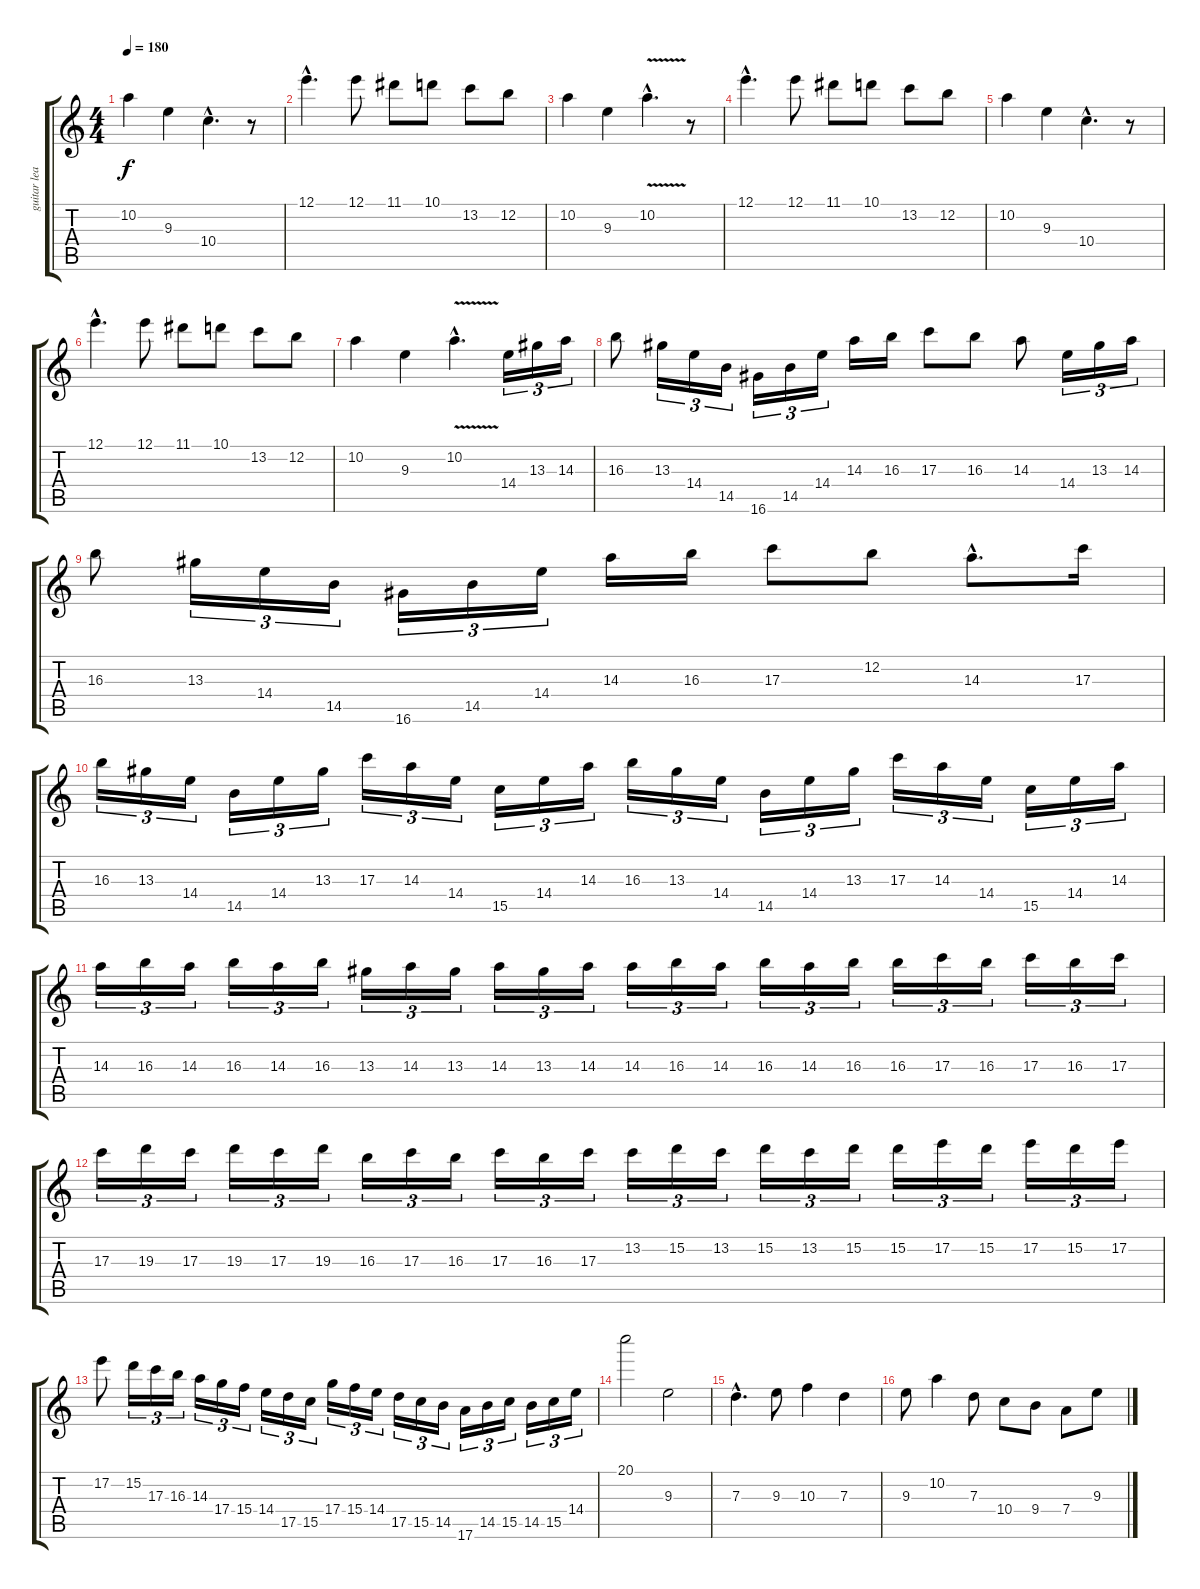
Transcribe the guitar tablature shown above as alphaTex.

\track ("guitar lead r" "guitar lea") {instrument overdrivenguitar}
\staff {score tabs}
\tuning (E4 B3 G3 D3 A2 E2) {hide}
\ts (4 4)
\tempo 180
\clef g2
\ks c
10.2.4{dy f} 9.3.4 10.4{hac}.4{d} r.8 |
12.1{hac}.4{d} 12.1.8 11.1.8 10.1.8 13.2.8 12.2.8 |
10.2.4 9.3.4 10.2{v hac}.4{d} r.8 |
12.1{hac}.4{d} 12.1.8 11.1.8 10.1.8 13.2.8 12.2.8 |
10.2.4 9.3.4 10.4{hac}.4{d} r.8 |
12.1{hac}.4{d} 12.1.8 11.1.8 10.1.8 13.2.8 12.2.8 |
10.2.4 9.3.4 10.2{v hac}.4{d} 14.4.16{tu (3 2)} 13.3.16{tu (3 2)} 14.3.16{tu (3 2)} |
16.3.8 13.3.16{tu (3 2)} 14.4.16{tu (3 2)} 14.5.16{tu (3 2)} 16.6.16{tu (3 2)} 14.5.16{tu (3 2)} 14.4.16{tu (3 2)} 14.3.16 16.3.16 17.3.8 16.3.8 14.3.8 14.4.16{tu (3 2)} 13.3.16{tu (3 2)} 14.3.16{tu (3 2)} |
16.3.8 13.3.16{tu (3 2)} 14.4.16{tu (3 2)} 14.5.16{tu (3 2)} 16.6.16{tu (3 2)} 14.5.16{tu (3 2)} 14.4.16{tu (3 2)} 14.3.16 16.3.16 17.3.8 12.2.8 14.3{hac}.8{d} 17.3.16 |
16.3.16{tu (3 2) volume 16} 13.3.16{tu (3 2)} 14.4.16{tu (3 2)} 14.5.16{tu (3 2)} 14.4.16{tu (3 2)} 13.3.16{tu (3 2)} 17.3.16{tu (3 2)} 14.3.16{tu (3 2)} 14.4.16{tu (3 2)} 15.5.16{tu (3 2)} 14.4.16{tu (3 2)} 14.3.16{tu (3 2)} 16.3.16{tu (3 2)} 13.3.16{tu (3 2)} 14.4.16{tu (3 2)} 14.5.16{tu (3 2)} 14.4.16{tu (3 2)} 13.3.16{tu (3 2)} 17.3.16{tu (3 2)} 14.3.16{tu (3 2)} 14.4.16{tu (3 2)} 15.5.16{tu (3 2)} 14.4.16{tu (3 2)} 14.3.16{tu (3 2)} |
14.3.16{tu (3 2)} 16.3.16{tu (3 2)} 14.3.16{tu (3 2)} 16.3.16{tu (3 2)} 14.3.16{tu (3 2)} 16.3.16{tu (3 2)} 13.3.16{tu (3 2)} 14.3.16{tu (3 2)} 13.3.16{tu (3 2)} 14.3.16{tu (3 2)} 13.3.16{tu (3 2)} 14.3.16{tu (3 2)} 14.3.16{tu (3 2)} 16.3.16{tu (3 2)} 14.3.16{tu (3 2)} 16.3.16{tu (3 2)} 14.3.16{tu (3 2)} 16.3.16{tu (3 2)} 16.3.16{tu (3 2)} 17.3.16{tu (3 2)} 16.3.16{tu (3 2)} 17.3.16{tu (3 2)} 16.3.16{tu (3 2)} 17.3.16{tu (3 2)} |
17.3.16{tu (3 2)} 19.3.16{tu (3 2)} 17.3.16{tu (3 2)} 19.3.16{tu (3 2)} 17.3.16{tu (3 2)} 19.3.16{tu (3 2)} 16.3.16{tu (3 2)} 17.3.16{tu (3 2)} 16.3.16{tu (3 2)} 17.3.16{tu (3 2)} 16.3.16{tu (3 2)} 17.3.16{tu (3 2)} 13.2.16{tu (3 2)} 15.2.16{tu (3 2)} 13.2.16{tu (3 2)} 15.2.16{tu (3 2)} 13.2.16{tu (3 2)} 15.2.16{tu (3 2)} 15.2.16{tu (3 2)} 17.2.16{tu (3 2)} 15.2.16{tu (3 2)} 17.2.16{tu (3 2)} 15.2.16{tu (3 2)} 17.2.16{tu (3 2)} |
17.2.8 15.2.16{tu (3 2)} 17.3.16{tu (3 2)} 16.3.16{tu (3 2)} 14.3.16{tu (3 2)} 17.4.16{tu (3 2)} 15.4.16{tu (3 2)} 14.4.16{tu (3 2)} 17.5.16{tu (3 2)} 15.5.16{tu (3 2)} 17.4.16{tu (3 2)} 15.4.16{tu (3 2)} 14.4.16{tu (3 2)} 17.5.16{tu (3 2)} 15.5.16{tu (3 2)} 14.5.16{tu (3 2)} 17.6.16{tu (3 2)} 14.5.16{tu (3 2)} 15.5.16{tu (3 2)} 14.5.16{tu (3 2)} 15.5.16{tu (3 2)} 14.4.16{tu (3 2)} |
20.1.2 9.3.2 |
7.3{hac}.4{d} 9.3.8 10.3.4 7.3.4 |
9.3.8 10.2.4 7.3.8 10.4.8 9.4.8 7.4.8 9.3.8
